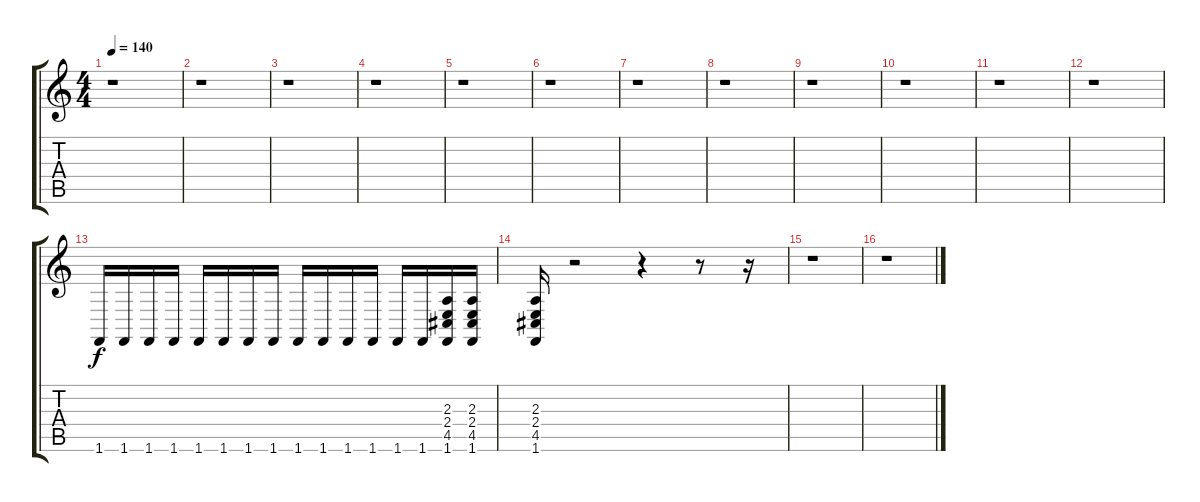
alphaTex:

\track "" {instrument acousticgrandpiano}
\staff {score tabs}
\tuning (E4 B3 G3 D3 A2 E2) {hide}
\ts (4 4)
\tempo 140
\clef g2
\ks c
r.1{dy f} |
r.1 |
r.1 |
r.1 |
r.1 |
r.1 |
r.1 |
r.1 |
r.1 |
r.1 |
r.1 |
r.1 |
1.6.16 1.6.16 1.6.16 1.6.16 1.6.16 1.6.16 1.6.16 1.6.16 1.6.16 1.6.16 1.6.16 1.6.16 1.6.16 1.6.16 (2.3 2.4 4.5 1.6).16 (2.3 2.4 4.5 1.6).16 |
(2.3 2.4 4.5 1.6).16 r.2 r.4 r.8 r.16 |
r.1 |
r.1
